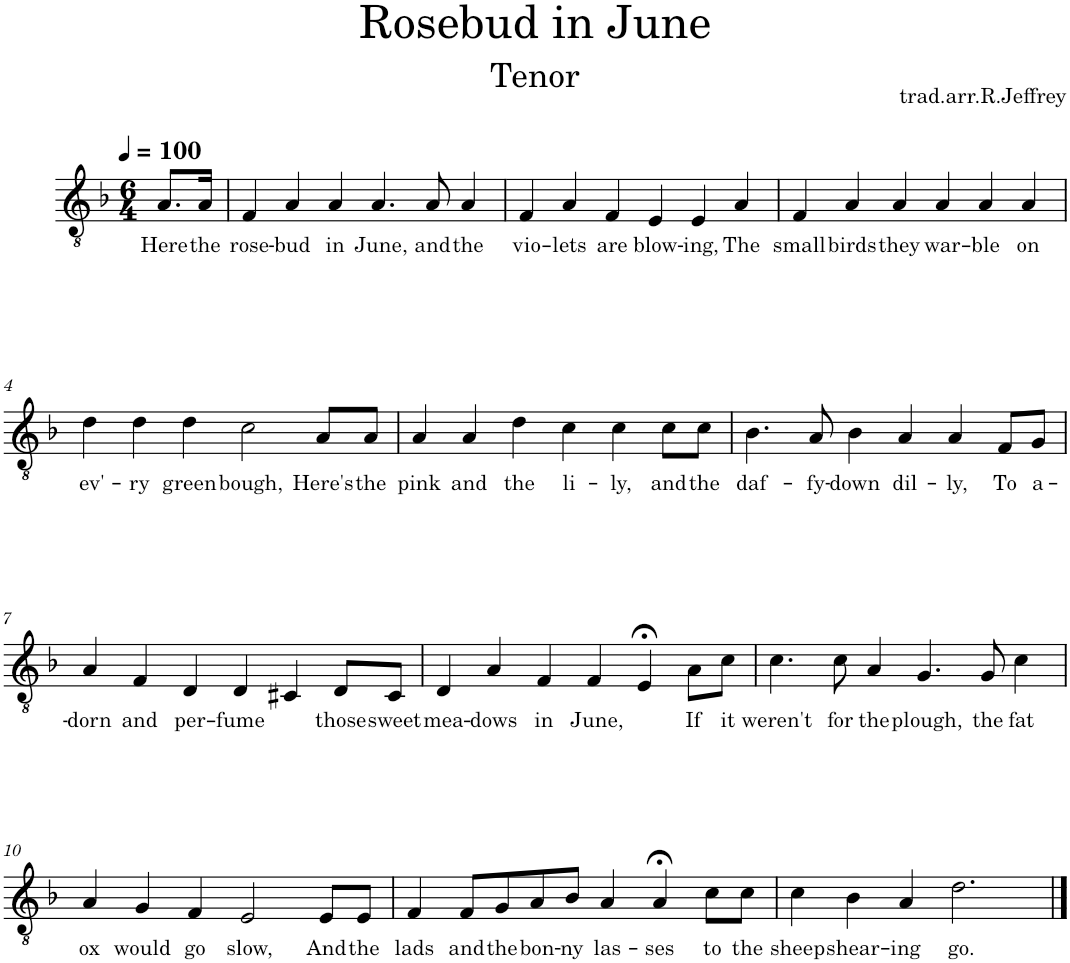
**kern	**text
*part1	*part1
*staff1	*staff1
*I"Piano	*
*I'Pno.	*
*clefGv2	*
*k[b-]	*
*M6/4	*
*MM100	*
=	=
!	!LO:LY:b
8.A/L	Here
!	!LO:LY:b
16A/Jk	the
=1	=1
!	!LO:LY:b
4F/	rose-
!	!LO:LY:b
4A/	-bud
!	!LO:LY:b
4A/	in
!	!LO:LY:b
4.A/	June,
!	!LO:LY:b
8A/	and
!	!LO:LY:b
4A/	the
=2	=2
!	!LO:LY:b
4F/	vio-
!	!LO:LY:b
4A/	-lets
!	!LO:LY:b
4F/	are
!	!LO:LY:b
4E/	blow-
!	!LO:LY:b
4E/	-ing,
!	!LO:LY:b
4A/	The
=3	=3
!	!LO:LY:b
4F/	small
!	!LO:LY:b
4A/	birds
!	!LO:LY:b
4A/	they
!	!LO:LY:b
4A/	war-
!	!LO:LY:b
4A/	-ble
!	!LO:LY:b
4A/	on
!!LO:LB:g=z
=4	=4
!	!LO:LY:b
4d\	ev'-
!	!LO:LY:b
4d\	-ry
!	!LO:LY:b
4d\	green
!	!LO:LY:b
2c\	bough,
!	!LO:LY:b
8A/L	Here's
!	!LO:LY:b
8A/J	the
=5	=5
!	!LO:LY:b
4A/	pink
!	!LO:LY:b
4A/	and
!	!LO:LY:b
4d\	the
!	!LO:LY:b
4c\	li-
!	!LO:LY:b
4c\	-ly,
!	!LO:LY:b
8c\L	and
!	!LO:LY:b
8c\J	the
=6	=6
!	!LO:LY:b
4.B-\	daf-
!	!LO:LY:b
8A/	-fy-
!	!LO:LY:b
4B-\	-down
!	!LO:LY:b
4A/	dil-
!	!LO:LY:b
4A/	-ly,
!	!LO:LY:b
8F/L	To
!	!LO:LY:b
8G/J	a-
!!LO:LB:g=z
=7	=7
!	!LO:LY:b
4A/	-dorn
!	!LO:LY:b
4F/	and
!	!LO:LY:b
4D/	per-
!	!LO:LY:b
4D/	-fume
4C#X/	.
!	!LO:LY:b
8D/L	those
!	!LO:LY:b
8C#/J	sweet
=8	=8
!	!LO:LY:b
4D/	mea-
!	!LO:LY:b
4A/	-dows
!	!LO:LY:b
4F/	in
!	!LO:LY:b
4F/	June,
4E;</	.
!	!LO:LY:b
8A\L	If
!	!LO:LY:b
8c\J	it
=9	=9
!	!LO:LY:b
4.c\	weren't
!	!LO:LY:b
8c\	for
!	!LO:LY:b
4A/	the
!	!LO:LY:b
4.G/	plough,
!	!LO:LY:b
8G/	the
!	!LO:LY:b
4c\	fat
!!LO:LB:g=z
=10	=10
!	!LO:LY:b
4A/	ox
!	!LO:LY:b
4G/	would
!	!LO:LY:b
4F/	go
!	!LO:LY:b
2E/	slow,
!	!LO:LY:b
8E/L	And
!	!LO:LY:b
8E/J	the
=11	=11
!	!LO:LY:b
4F/	lads
!	!LO:LY:b
8F/L	and
!	!LO:LY:b
8G/	the
!	!LO:LY:b
8A/	bon-
!	!LO:LY:b
8B-/J	-ny
!	!LO:LY:b
4A/	las-
!	!LO:LY:b
4A;</	-ses
!	!LO:LY:b
8c\L	to
!	!LO:LY:b
8c\J	the
=12	=12
!	!LO:LY:b
4c\	sheep
!	!LO:LY:b
4B-\	shear-
!	!LO:LY:b
4A/	-ing
!	!LO:LY:b
2.d\	go.
==	==
*-	*-
